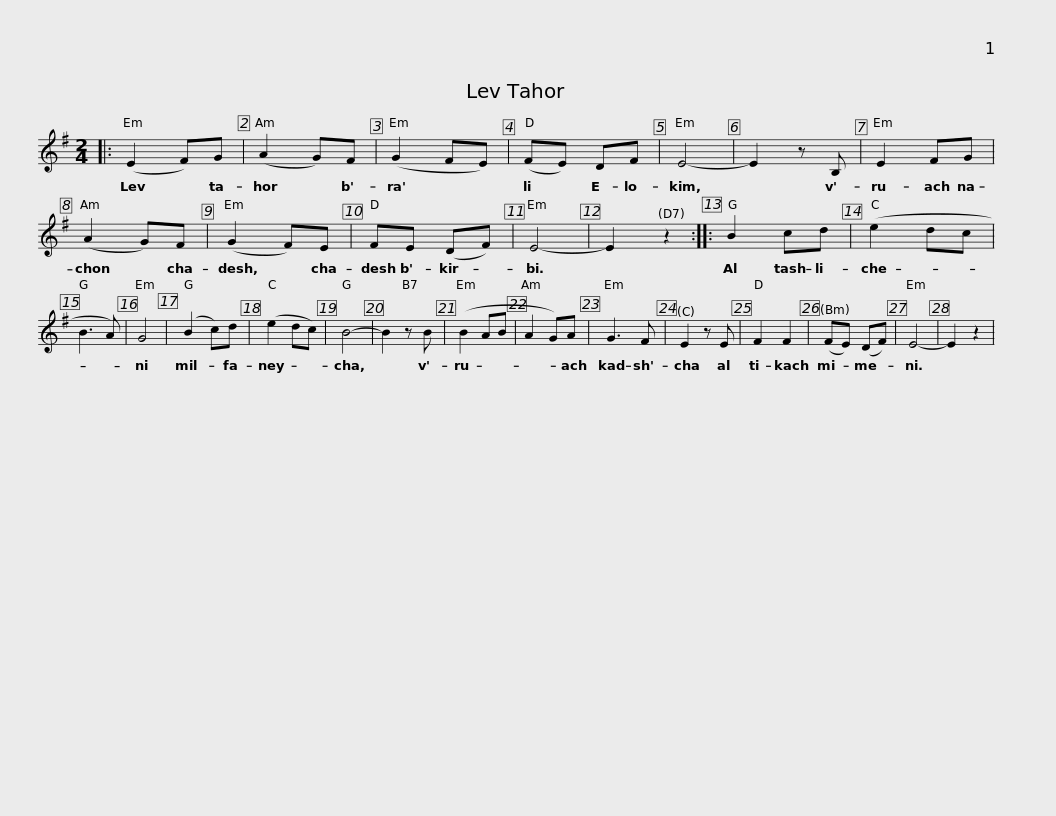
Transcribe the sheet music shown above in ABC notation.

X:1
L:1/8
M:2/4
I:linebreak $
K:Emin
V:1 treble
V:1
|: (E2 F)G | (A2 G)F | (G2 FE) | (FE) DF | E4- | %5
 E2 z B, | E2 FG | (A2 G)F | (G2 F)E | FE (DF) |$ %10
 E4- | E2 z2 :: B2 cd | (e2 dc | B3 A) | %15
 G4 | (B2 c)d | (e2 dc) | B4- | B2 z B | %20
 (B2 AB | A2 G)A | G3 F |$ E2 z E | F2 F2 | %25
 (FE) (DF) | E4- | E2 z2 | %28
